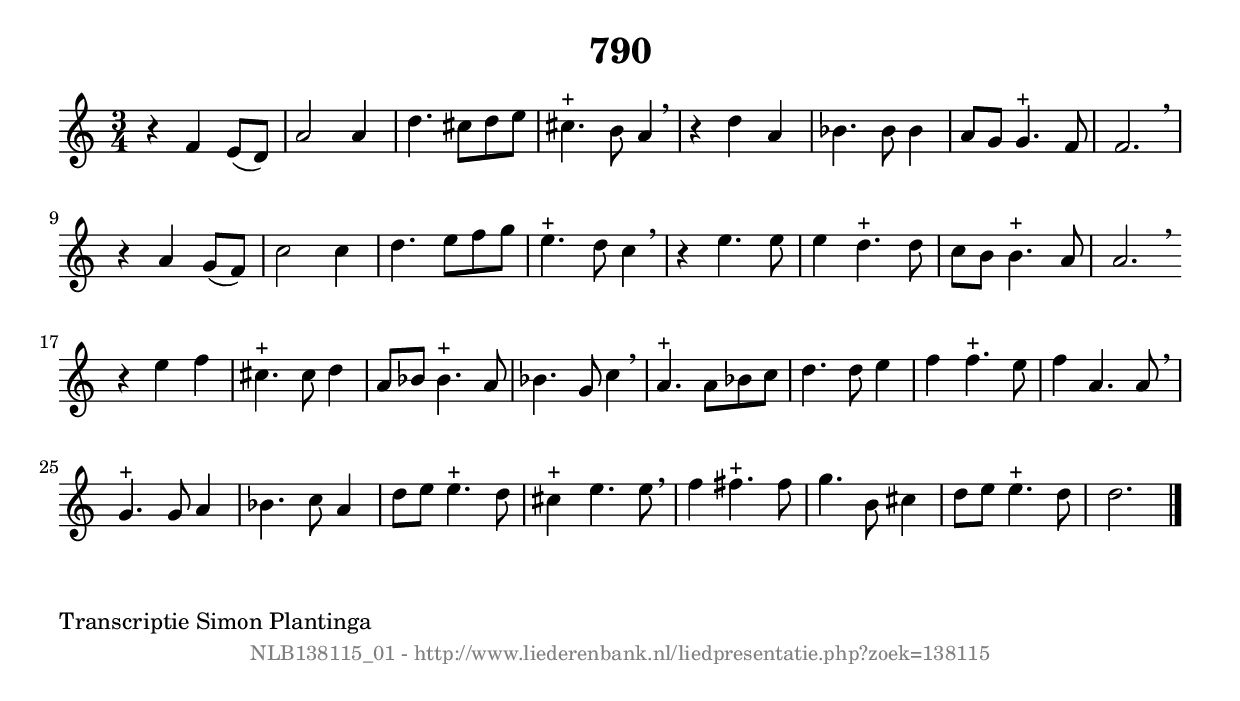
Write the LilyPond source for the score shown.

%
% produced by wce2krn 1.64 (7 June 2014)
%
\version"2.16"
#(append! paper-alist '(("long" . (cons (* 210 mm) (* 2000 mm)))))
#(set-default-paper-size "long")
sb = {\breathe}
mBreak = {\breathe }
bBreak = {\breathe }
x = {\once\override NoteHead #'style = #'cross }
gl=\glissando
itime={\override Staff.TimeSignature #'stencil = ##f }
ficta = {\once\set suggestAccidentals = ##t}
fine = {\once\override Score.RehearsalMark #'self-alignment-X = #1 \mark \markup {\italic{Fine}}}
dc = {\once\override Score.RehearsalMark #'self-alignment-X = #1 \mark \markup {\italic{D.C.}}}
dcf = {\once\override Score.RehearsalMark #'self-alignment-X = #1 \mark \markup {\italic{D.C. al Fine}}}
dcc = {\once\override Score.RehearsalMark #'self-alignment-X = #1 \mark \markup {\italic{D.C. al Coda}}}
ds = {\once\override Score.RehearsalMark #'self-alignment-X = #1 \mark \markup {\italic{D.S.}}}
dsf = {\once\override Score.RehearsalMark #'self-alignment-X = #1 \mark \markup {\italic{D.S. al Fine}}}
dsc = {\once\override Score.RehearsalMark #'self-alignment-X = #1 \mark \markup {\italic{D.S. al Coda}}}
pv = {\set Score.repeatCommands = #'((volta "1"))}
sv = {\set Score.repeatCommands = #'((volta "2"))}
tv = {\set Score.repeatCommands = #'((volta "3"))}
qv = {\set Score.repeatCommands = #'((volta "4"))}
xv = {\set Score.repeatCommands = #'((volta #f))}
\header{ tagline = ""
title = "790"
}
\score {{
\key d \dorian
\relative g'
{
\set melismaBusyProperties = #'()
\time 3/4
\tempo 4=120
\override Score.MetronomeMark #'transparent = ##t
\override Score.RehearsalMark #'break-visibility = #(vector #t #t #f)
r4 f4 e8( d8) | a'2 a4 | d4. cis8 d8 e8 | cis4.^"+" b8 a4 \sb | r4 d4 a4 | bes4. bes8 bes4 | a8 g8 g4.^"+" f8 | f2. | \mBreak \bar "|"
r4 a4 g8( f8) | c'2 c4 | d4. e8 f8 g8 | e4.^"+" d8 c4 \sb | r4 e4. e8 | e4 d4.^"+" d8 | c8 b8 b4.^"+" a8 | a2. \bar ":|:" \bBreak
r4 e'4 f4 | cis4.^"+" cis8 d4 | a8 bes8 bes4.^"+" a8 | bes4. g8 c4 \sb | a4.^"+" a8 bes8 c8 | d4. d8 e4 | f4 f4.^"+" e8 | f4 a,4. a8 | \mBreak \bar "|"
g4.^"+" g8 a4 | bes4. c8 a4 | d8 e8 e4.^"+" d8 | cis4^"+" e4. e8 \sb | f4 fis4.^"+" fis8 | g4. b,8 cis4 | d8 e8 e4.^"+" d8 | d2. \bar "|."
 }}
 \midi { }
 \layout {
            indent = 0.0\cm
}
}
\markup { \wordwrap-string #" 
Transcriptie Simon Plantinga
"}
\markup { \vspace #0 } \markup { \with-color #grey \fill-line { \center-column { \smaller "NLB138115_01 - http://www.liederenbank.nl/liedpresentatie.php?zoek=138115" } } }
